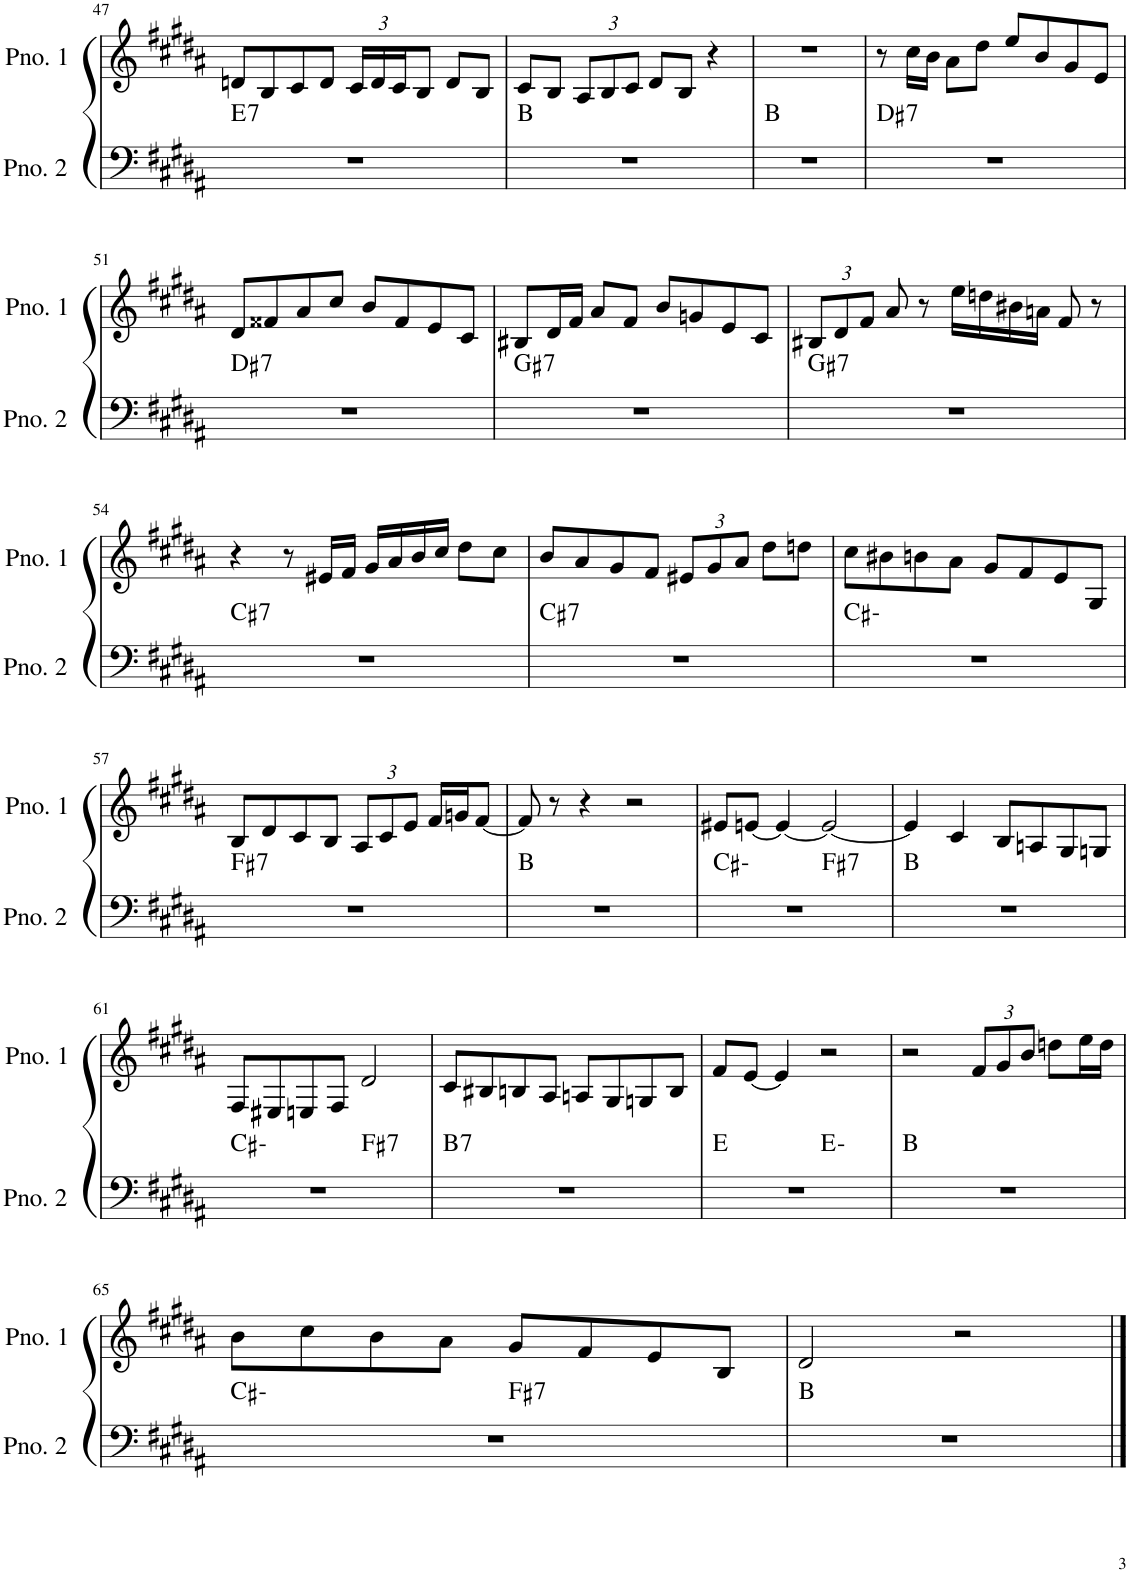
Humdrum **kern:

**kern	**harte	**kern
*part2	*part2	*part1
*staff2	*	*staff1
*I"ピアノ 2	*	*I"ピアノ 1
!!LO:PB:g=z
*clefF4	*	*clefG2
*k[f#c#g#d#a#]	*	*k[f#c#g#d#a#]
*M4/4	*	*M4/4
=47	=47	=47
!	!LO:H:kt=7	!
1r	E:7	8dn/L
.	.	8B/
.	.	8c#/
.	.	8d/J
*	*	*Xbrackettup
.	.	24c#/LL
.	.	24d/
.	.	24c#/J
.	.	8B/J
.	.	8d/L
.	.	8B/J
=48	=48	=48
1r	B:maj	8c#/L
.	.	8B/J
.	.	12A#/L
.	.	12B/
.	.	12c#/J
.	.	8d#/L
.	.	8B/J
.	.	4r
=49	=49	=49
1r	B:maj	1r
=50	=50	=50
!	!LO:H:kt=7	!
1r	D#:7	8r
.	.	16cc#\LL
.	.	16b\JJ
.	.	8a#\L
.	.	8dd#\J
.	.	8ee/L
.	.	8b/
.	.	8g#/
.	.	8e/J
!!LO:LB:g=z
=51	=51	=51
!	!LO:H:kt=7	!
1r	D#:7	8d#/L
.	.	8f##X/
.	.	8a#/
.	.	8cc#/J
.	.	8b/L
.	.	8f##/
.	.	8e/
.	.	8c#/J
=52	=52	=52
!	!LO:H:kt=7	!
1r	G#:7	8B#X/L
.	.	16d#/L
.	.	16f#/JJ
.	.	8a#/L
.	.	8f#/J
.	.	8b/L
.	.	8gn/
.	.	8e/
.	.	8c#/J
=53	=53	=53
!	!LO:H:kt=7	!
1r	G#:7	12B#X/L
.	.	12d#/
.	.	12f#/J
.	.	8a#/
.	.	8r
.	.	16ee\LL
.	.	16ddn\
.	.	16b#X\
.	.	16an\JJ
.	.	8f#/
.	.	8r
!!LO:LB:g=z
=54	=54	=54
!	!LO:H:kt=7	!
1r	C#:7	4r
.	.	8r
.	.	16e#X/LL
.	.	16f#/JJ
.	.	16g#/LL
.	.	16a#/
.	.	16b/
.	.	16cc#/JJ
.	.	8dd#\L
.	.	8cc#\J
=55	=55	=55
!	!LO:H:kt=7	!
1r	C#:7	8b/L
.	.	8a#/
.	.	8g#/
.	.	8f#/J
.	.	12e#X/L
.	.	12g#/
.	.	12a#/J
.	.	8dd#\L
.	.	8ddn\J
=56	=56	=56
1r	C#:min	8cc#\L
.	.	8b#X\
.	.	8bn\
.	.	8a#\J
.	.	8g#/L
.	.	8f#/
.	.	8e/
.	.	8G#/J
!!LO:LB:g=z
=57	=57	=57
!	!LO:H:kt=7	!
1r	F#:7	8B/L
.	.	8d#/
.	.	8c#/
.	.	8B/J
.	.	12A#/L
.	.	12c#/
.	.	12e/J
.	.	16f#/LL
.	.	16gn/J
.	.	[8f#/J
=58	=58	=58
1r	B:maj	8f#/]
.	.	8r
.	.	4r
.	.	2r
=59	=59	=59
*^	*	*
1r	2ryy	C#:min	8e#X/L
.	.	.	[8en/J
.	.	.	4e/_
!	!	!LO:H:kt=7	!
.	2ryy	F#:7	2e/_
*v	*v	*	*
=60	=60	=60
1r	B:maj	4e/]
.	.	4c#/
.	.	8B/L
.	.	8An/
.	.	8G#/
.	.	8Gn/J
!!LO:LB:g=z
=61	=61	=61
*^	*	*
1r	2ryy	C#:min	8F#/L
.	.	.	8E#X/
.	.	.	8En/
.	.	.	8F#/J
!	!	!LO:H:kt=7	!
.	2ryy	F#:7	2d#/
=62	=62	=62	=62
!	!	!LO:H:kt=7	!
*v	*v	*	*
1r	B:7	8c#/L
.	.	8B#X/
.	.	8Bn/
.	.	8A#/J
.	.	8An/L
.	.	8G#/
.	.	8Gn/
.	.	8B/J
=63	=63	=63
*^	*	*
1r	2ryy	E:maj	8f#/L
.	.	.	[8e/J
.	.	.	4e/]
.	2ryy	E:min	2r
*v	*v	*	*
=64	=64	=64
1r	B:maj	2r
.	.	12f#/L
.	.	12g#/
.	.	12b/J
.	.	8ddn\L
.	.	16ee\L
.	.	16dd\JJ
!!LO:LB:g=z
=65	=65	=65
*^	*	*
1r	2ryy	C#:min	8b\L
.	.	.	8cc#\
.	.	.	8b\
.	.	.	8a#\J
!	!	!LO:H:kt=7	!
.	2ryy	F#:7	8g#/L
.	.	.	8f#/
.	.	.	8e/
.	.	.	8B/J
*v	*v	*	*
=66	=66	=66
1r	B:maj	2d#/
.	.	2r
==	==	==
*-	*-	*-
